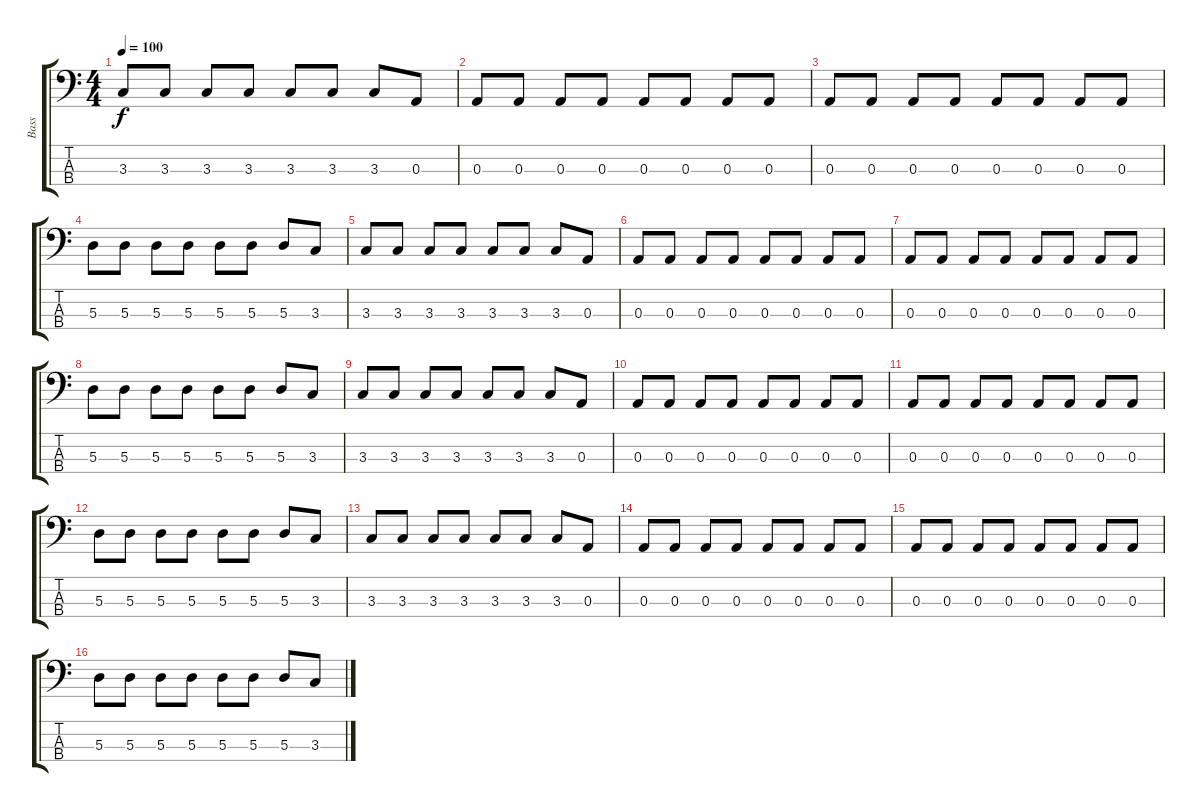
\track ("Bass" "Bass") {instrument electricbasspick}
\staff {score tabs}
\tuning (G2 D2 A1 E1) {hide}
\ts (4 4)
\tempo 100
\clef f4
\ks c
3.3.8{dy f} 3.3.8 3.3.8 3.3.8 3.3.8 3.3.8 3.3.8 0.3.8 |
0.3.8 0.3.8 0.3.8 0.3.8 0.3.8 0.3.8 0.3.8 0.3.8 |
0.3.8 0.3.8 0.3.8 0.3.8 0.3.8 0.3.8 0.3.8 0.3.8 |
5.3.8 5.3.8 5.3.8 5.3.8 5.3.8 5.3.8 5.3.8 3.3.8 |
3.3.8 3.3.8 3.3.8 3.3.8 3.3.8 3.3.8 3.3.8 0.3.8 |
0.3.8 0.3.8 0.3.8 0.3.8 0.3.8 0.3.8 0.3.8 0.3.8 |
0.3.8 0.3.8 0.3.8 0.3.8 0.3.8 0.3.8 0.3.8 0.3.8 |
5.3.8 5.3.8 5.3.8 5.3.8 5.3.8 5.3.8 5.3.8 3.3.8 |
3.3.8 3.3.8 3.3.8 3.3.8 3.3.8 3.3.8 3.3.8 0.3.8 |
0.3.8 0.3.8 0.3.8 0.3.8 0.3.8 0.3.8 0.3.8 0.3.8 |
0.3.8 0.3.8 0.3.8 0.3.8 0.3.8 0.3.8 0.3.8 0.3.8 |
5.3.8 5.3.8 5.3.8 5.3.8 5.3.8 5.3.8 5.3.8 3.3.8 |
3.3.8 3.3.8 3.3.8 3.3.8 3.3.8 3.3.8 3.3.8 0.3.8 |
0.3.8 0.3.8 0.3.8 0.3.8 0.3.8 0.3.8 0.3.8 0.3.8 |
0.3.8 0.3.8 0.3.8 0.3.8 0.3.8 0.3.8 0.3.8 0.3.8 |
5.3.8 5.3.8 5.3.8 5.3.8 5.3.8 5.3.8 5.3.8 3.3.8
